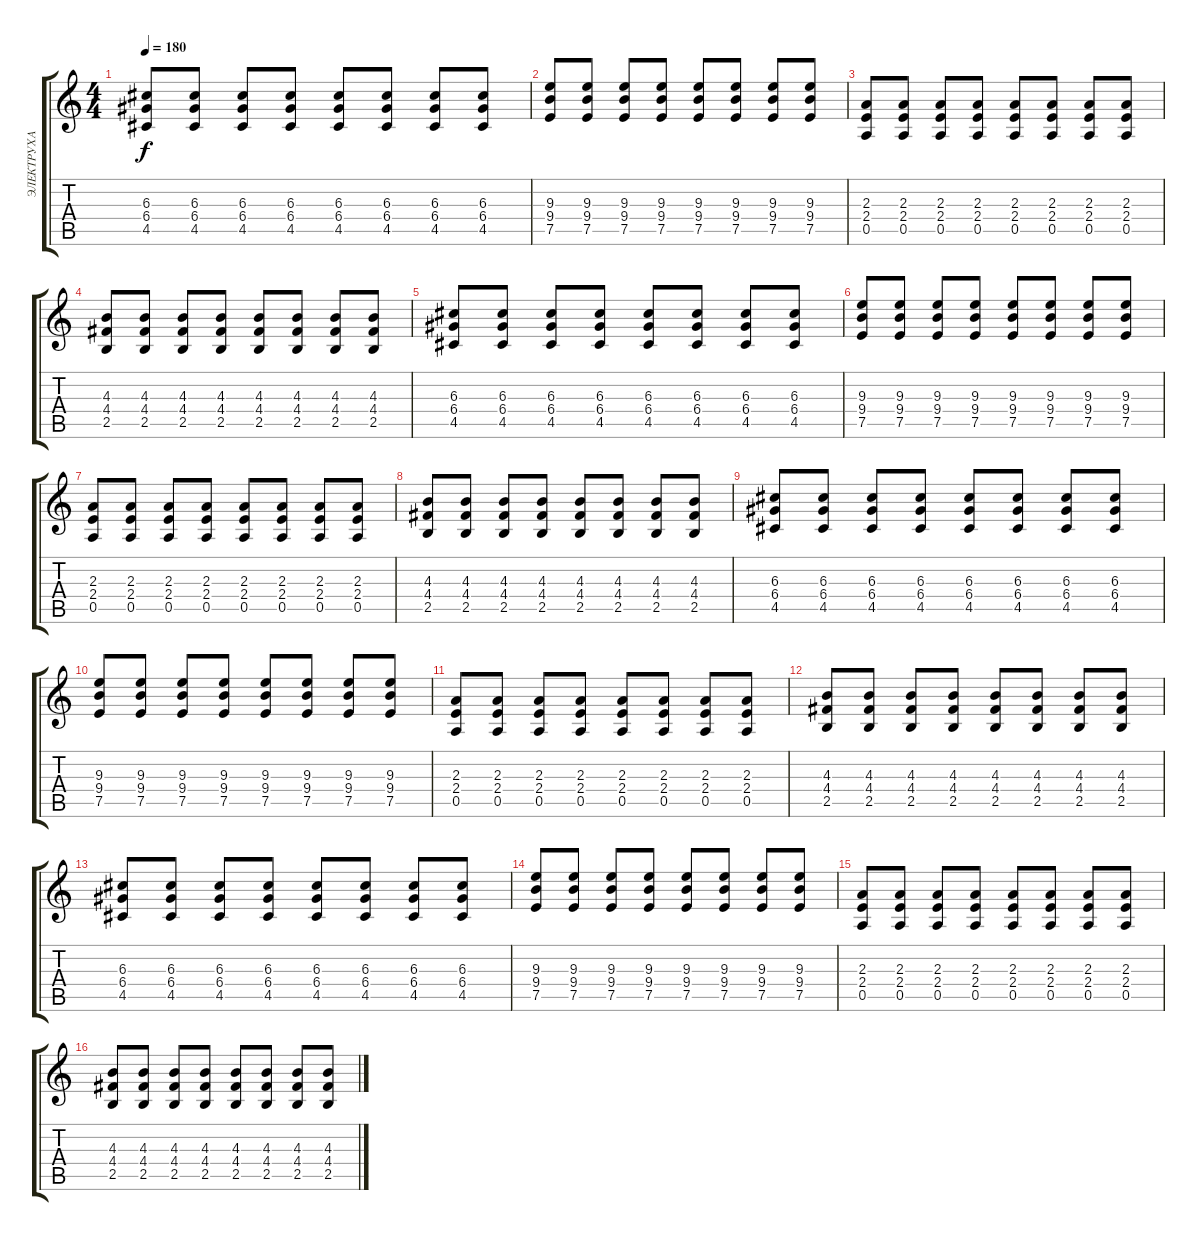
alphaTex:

\track ("ЭЛЕКТРУХА" "ЭЛЕКТРУХА") {instrument distortionguitar}
\staff {score tabs}
\tuning (E4 B3 G3 D3 A2 E2) {hide}
\ts (4 4)
\tempo 180
\clef g2
\ks c
(6.3 6.4 4.5).8{dy f} (6.3 6.4 4.5).8 (6.3 6.4 4.5).8 (6.3 6.4 4.5).8 (6.3 6.4 4.5).8 (6.3 6.4 4.5).8 (6.3 6.4 4.5).8 (6.3 6.4 4.5).8 |
(9.3 9.4 7.5).8 (9.3 9.4 7.5).8 (9.3 9.4 7.5).8 (9.3 9.4 7.5).8 (9.3 9.4 7.5).8 (9.3 9.4 7.5).8 (9.3 9.4 7.5).8 (9.3 9.4 7.5).8 |
(2.3 2.4 0.5).8 (2.3 2.4 0.5).8 (2.3 2.4 0.5).8 (2.3 2.4 0.5).8 (2.3 2.4 0.5).8 (2.3 2.4 0.5).8 (2.3 2.4 0.5).8 (2.3 2.4 0.5).8 |
(4.3 4.4 2.5).8 (4.3 4.4 2.5).8 (4.3 4.4 2.5).8 (4.3 4.4 2.5).8 (4.3 4.4 2.5).8 (4.3 4.4 2.5).8 (4.3 4.4 2.5).8 (4.3 4.4 2.5).8 |
(6.3 6.4 4.5).8 (6.3 6.4 4.5).8 (6.3 6.4 4.5).8 (6.3 6.4 4.5).8 (6.3 6.4 4.5).8 (6.3 6.4 4.5).8 (6.3 6.4 4.5).8 (6.3 6.4 4.5).8 |
(9.3 9.4 7.5).8 (9.3 9.4 7.5).8 (9.3 9.4 7.5).8 (9.3 9.4 7.5).8 (9.3 9.4 7.5).8 (9.3 9.4 7.5).8 (9.3 9.4 7.5).8 (9.3 9.4 7.5).8 |
(2.3 2.4 0.5).8 (2.3 2.4 0.5).8 (2.3 2.4 0.5).8 (2.3 2.4 0.5).8 (2.3 2.4 0.5).8 (2.3 2.4 0.5).8 (2.3 2.4 0.5).8 (2.3 2.4 0.5).8 |
(4.3 4.4 2.5).8 (4.3 4.4 2.5).8 (4.3 4.4 2.5).8 (4.3 4.4 2.5).8 (4.3 4.4 2.5).8 (4.3 4.4 2.5).8 (4.3 4.4 2.5).8 (4.3 4.4 2.5).8 |
(6.3 6.4 4.5).8 (6.3 6.4 4.5).8 (6.3 6.4 4.5).8 (6.3 6.4 4.5).8 (6.3 6.4 4.5).8 (6.3 6.4 4.5).8 (6.3 6.4 4.5).8 (6.3 6.4 4.5).8 |
(9.3 9.4 7.5).8 (9.3 9.4 7.5).8 (9.3 9.4 7.5).8 (9.3 9.4 7.5).8 (9.3 9.4 7.5).8 (9.3 9.4 7.5).8 (9.3 9.4 7.5).8 (9.3 9.4 7.5).8 |
(2.3 2.4 0.5).8 (2.3 2.4 0.5).8 (2.3 2.4 0.5).8 (2.3 2.4 0.5).8 (2.3 2.4 0.5).8 (2.3 2.4 0.5).8 (2.3 2.4 0.5).8 (2.3 2.4 0.5).8 |
(4.3 4.4 2.5).8 (4.3 4.4 2.5).8 (4.3 4.4 2.5).8 (4.3 4.4 2.5).8 (4.3 4.4 2.5).8 (4.3 4.4 2.5).8 (4.3 4.4 2.5).8 (4.3 4.4 2.5).8 |
(6.3 6.4 4.5).8 (6.3 6.4 4.5).8 (6.3 6.4 4.5).8 (6.3 6.4 4.5).8 (6.3 6.4 4.5).8 (6.3 6.4 4.5).8 (6.3 6.4 4.5).8 (6.3 6.4 4.5).8 |
(9.3 9.4 7.5).8 (9.3 9.4 7.5).8 (9.3 9.4 7.5).8 (9.3 9.4 7.5).8 (9.3 9.4 7.5).8 (9.3 9.4 7.5).8 (9.3 9.4 7.5).8 (9.3 9.4 7.5).8 |
(2.3 2.4 0.5).8 (2.3 2.4 0.5).8 (2.3 2.4 0.5).8 (2.3 2.4 0.5).8 (2.3 2.4 0.5).8 (2.3 2.4 0.5).8 (2.3 2.4 0.5).8 (2.3 2.4 0.5).8 |
(4.3 4.4 2.5).8 (4.3 4.4 2.5).8 (4.3 4.4 2.5).8 (4.3 4.4 2.5).8 (4.3 4.4 2.5).8 (4.3 4.4 2.5).8 (4.3 4.4 2.5).8 (4.3 4.4 2.5).8
